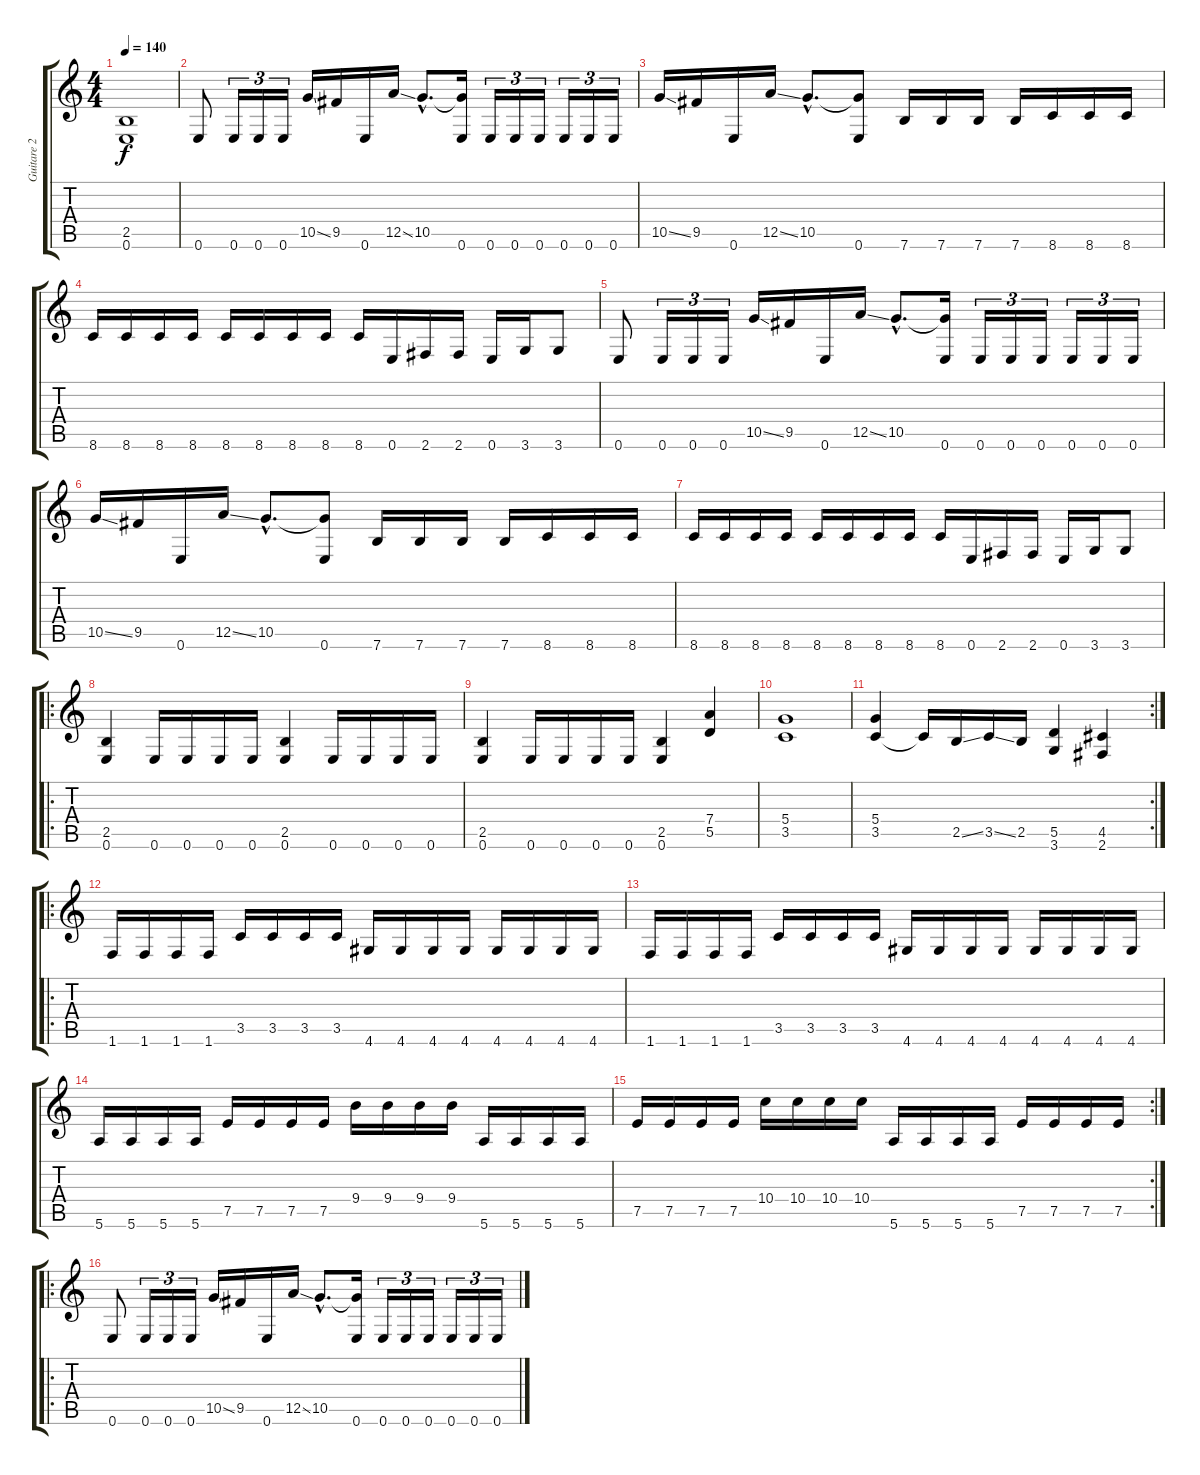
\track ("Guitare 2" "Guitare 2") {instrument distortionguitar}
\staff {score tabs}
\tuning (E4 B3 G3 D3 A2 E2) {hide}
\ts (4 4)
\tempo 140
\clef g2
\ks c
(2.5 0.6).1{dy f} |
0.6.8 0.6.16{tu (3 2)} 0.6.16{tu (3 2)} 0.6.16{tu (3 2)} 10.5{ss}.16 9.5.16 0.6.16 12.5{ss}.16 10.5{hac}.8{d} (10.5{t} 0.6).16 0.6.16{tu (3 2)} 0.6.16{tu (3 2)} 0.6.16{tu (3 2)} 0.6.16{tu (3 2)} 0.6.16{tu (3 2)} 0.6.16{tu (3 2)} |
10.5{ss}.16 9.5.16 0.6.16 12.5{ss}.16 10.5{hac}.8{d} (10.5{t} 0.6).8 7.6.16 7.6.16 7.6.16 7.6.16 8.6.16 8.6.16 8.6.16 |
8.6.16 8.6.16 8.6.16 8.6.16 8.6.16 8.6.16 8.6.16 8.6.16 8.6.16 0.6.16 2.6.16 2.6.16 0.6.16 3.6.16 3.6.8 |
0.6.8 0.6.16{tu (3 2)} 0.6.16{tu (3 2)} 0.6.16{tu (3 2)} 10.5{ss}.16 9.5.16 0.6.16 12.5{ss}.16 10.5{hac}.8{d} (10.5{t} 0.6).16 0.6.16{tu (3 2)} 0.6.16{tu (3 2)} 0.6.16{tu (3 2)} 0.6.16{tu (3 2)} 0.6.16{tu (3 2)} 0.6.16{tu (3 2)} |
10.5{ss}.16 9.5.16 0.6.16 12.5{ss}.16 10.5{hac}.8{d} (10.5{t} 0.6).8 7.6.16 7.6.16 7.6.16 7.6.16 8.6.16 8.6.16 8.6.16 |
8.6.16 8.6.16 8.6.16 8.6.16 8.6.16 8.6.16 8.6.16 8.6.16 8.6.16 0.6.16 2.6.16 2.6.16 0.6.16 3.6.16 3.6.8 |
\ro
(2.5 0.6).4 0.6.16 0.6.16 0.6.16 0.6.16 (2.5 0.6).4 0.6.16 0.6.16 0.6.16 0.6.16 |
(2.5 0.6).4 0.6.16 0.6.16 0.6.16 0.6.16 (2.5 0.6).4 (7.4 5.5).4 |
(5.4 3.5).1 |
\rc 2
(5.4 3.5).4 3.5{t}.16 2.5{ss}.16 3.5{ss}.16 2.5.16 (5.5 3.6).4 (4.5 2.6).4 |
\ro
1.6.16 1.6.16 1.6.16 1.6.16 3.5.16 3.5.16 3.5.16 3.5.16 4.6.16 4.6.16 4.6.16 4.6.16 4.6.16 4.6.16 4.6.16 4.6.16 |
1.6.16 1.6.16 1.6.16 1.6.16 3.5.16 3.5.16 3.5.16 3.5.16 4.6.16 4.6.16 4.6.16 4.6.16 4.6.16 4.6.16 4.6.16 4.6.16 |
5.6.16 5.6.16 5.6.16 5.6.16 7.5.16 7.5.16 7.5.16 7.5.16 9.4.16 9.4.16 9.4.16 9.4.16 5.6.16 5.6.16 5.6.16 5.6.16 |
\rc 2
7.5.16 7.5.16 7.5.16 7.5.16 10.4.16 10.4.16 10.4.16 10.4.16 5.6.16 5.6.16 5.6.16 5.6.16 7.5.16 7.5.16 7.5.16 7.5.16 |
\ro
0.6.8 0.6.16{tu (3 2)} 0.6.16{tu (3 2)} 0.6.16{tu (3 2)} 10.5{ss}.16 9.5.16 0.6.16 12.5{ss}.16 10.5{hac}.8{d} (10.5{t} 0.6).16 0.6.16{tu (3 2)} 0.6.16{tu (3 2)} 0.6.16{tu (3 2)} 0.6.16{tu (3 2)} 0.6.16{tu (3 2)} 0.6.16{tu (3 2)}
